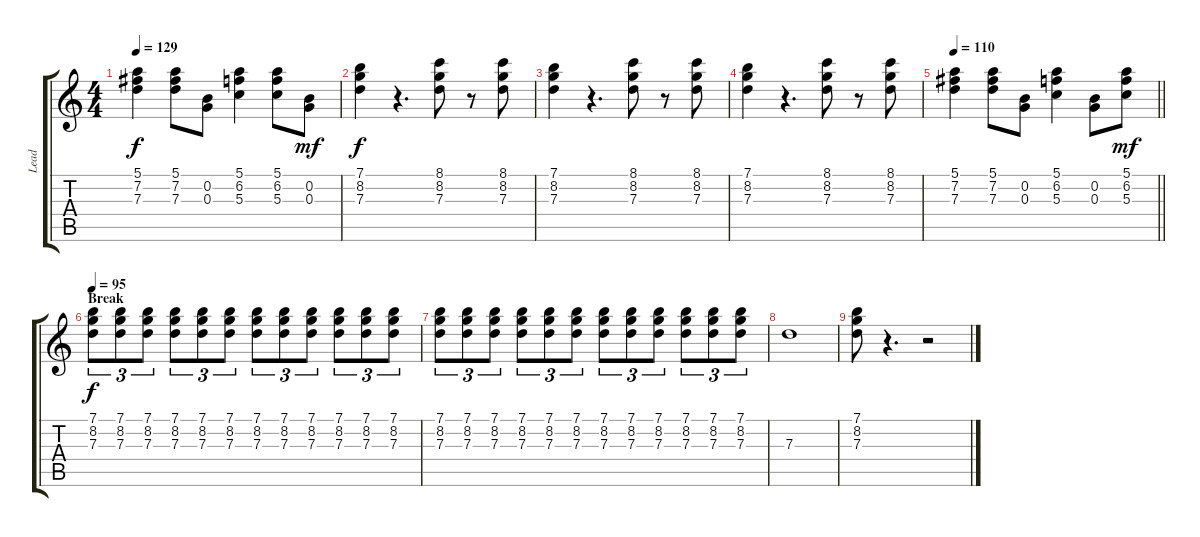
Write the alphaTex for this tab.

\track ("Lead" "Lead") {instrument overdrivenguitar}
\staff {score tabs}
\tuning (E4 B3 G3 D3 A2 E2) {hide}
\ts (4 4)
\tempo 129
\clef g2
\ks c
(5.1 7.2 7.3).4{dy f} (5.1 7.2 7.3).8 (0.2 0.3).8 (5.1 6.2 5.3).4 (5.1 6.2 5.3).8 (0.2 0.3).8{dy mf} |
(7.1 8.2 7.3).4{dy f} r.4{d} (8.1 8.2 7.3).8 r.8 (8.1 8.2 7.3).8 |
(7.1 8.2 7.3).4 r.4{d} (8.1 8.2 7.3).8 r.8 (8.1 8.2 7.3).8 |
(7.1 8.2 7.3).4 r.4{d} (8.1 8.2 7.3).8 r.8 (8.1 8.2 7.3).8 |
\tempo 110
\barLineRight lightlight
(5.1 7.2 7.3).4 (5.1 7.2 7.3).8 (0.2 0.3).8 (5.1 6.2 5.3).4 (0.2 0.3).8 (5.1 6.2 5.3).8{dy mf} |
\section ("" "Break")
\tempo 95
(7.1 8.2 7.3).8{tu (3 2) dy f} (7.1 8.2 7.3).8{tu (3 2)} (7.1 8.2 7.3).8{tu (3 2)} (7.1 8.2 7.3).8{tu (3 2)} (7.1 8.2 7.3).8{tu (3 2)} (7.1 8.2 7.3).8{tu (3 2)} (7.1 8.2 7.3).8{tu (3 2)} (7.1 8.2 7.3).8{tu (3 2)} (7.1 8.2 7.3).8{tu (3 2)} (7.1 8.2 7.3).8{tu (3 2)} (7.1 8.2 7.3).8{tu (3 2)} (7.1 8.2 7.3).8{tu (3 2)} |
(7.1 8.2 7.3).8{tu (3 2)} (7.1 8.2 7.3).8{tu (3 2)} (7.1 8.2 7.3).8{tu (3 2)} (7.1 8.2 7.3).8{tu (3 2)} (7.1 8.2 7.3).8{tu (3 2)} (7.1 8.2 7.3).8{tu (3 2)} (7.1 8.2 7.3).8{tu (3 2)} (7.1 8.2 7.3).8{tu (3 2)} (7.1 8.2 7.3).8{tu (3 2)} (7.1 8.2 7.3).8{tu (3 2)} (7.1 8.2 7.3).8{tu (3 2)} (7.1 8.2 7.3).8{tu (3 2)} |
7.3.1 |
(7.1 8.2 7.3).8 r.4{d} r.2
